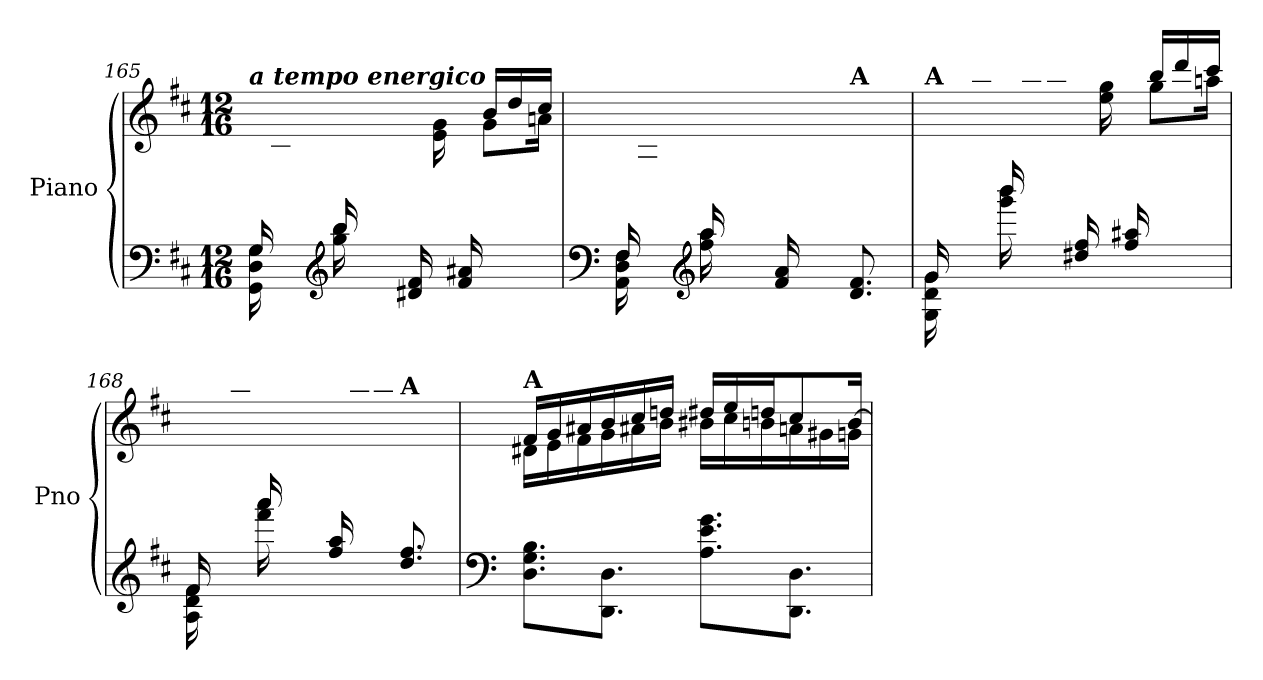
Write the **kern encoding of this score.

**kern	**kern
*part1	*part1
*staff2	*staff1
*I"Piano	*
*I'Pno	*
*clefF4	*clefG2
*k[f#c#]	*k[f#c#]
*M12/16	*M12/16
=165	=165
*^	*^
!	!	!LO:TX:a:Bi:t=a tempo energico	!
16G/LL	16GG\ 16D\ 16G\	16ryy	16ryy
*	*	*v	*v
8ryy	16ryy	16B\ 16d\
.	16ryy	16g\ 16b\JJ
*clefG2	*	*
16bb/LL	16gg\ 16bb\	16ryy
8ryy	16ryy	16f#\ 16a#X\
.	16ryy	16g\ 16b\JJ
16d#X/ 16f#/LL	4.ryy	16ryy
16ryy	.	16e\ 16g\
16f#/ 16a#X/JJ	.	16ryy
*	*	*^
8.ryy	.	16b/LL	8g\L
.	.	16dd/	.
.	.	16cc#/JJ	16an\Jk
*	*	*v	*v
=166	=166	=166
*clefF4	*	*
16F#/LL	16AA\ 16D\ 16F#\	16ryy
8ryy	16ryy	16A\ 16d\
.	16ryy	16f#\ 16a\JJ
*clefG2	*	*
16aa/LL	16ff#\ 16aa\	16ryy
8ryy	16ryy	16d\ 16f#\
.	16ryy	16e\ 16g\JJ
16f#/ 16a/LL	8.ryy	16ryy
4ryy	.	16g\ 16b\
.	.	16f#\ 16a\JJ
!	!	!LO:TX:a:B:t=A
.	8.d/ 8.f#/	8.ryy
16ryy	.	.
!!LO:LB:g=z
=167	=167	=167
*	*	*^
!	!	!LO:TX:a:B:t=A	!
16g/LL	16G\ 16d\ 16g\	16ryy	16ryy
*	*	*v	*v
8ryy	16ryy	16b\ 16dd\
.	16ryy	16gg\ 16bb\JJ
16bbb/LL	16ggg\ 16bbb\	16ryy
8ryy	16ryy	16ff#\ 16aa#X\
.	16ryy	16gg\ 16bb\JJ
16dd#X/ 16ff#/LL	4.ryy	16ryy
16ryy	.	16ee\ 16gg\
16ff#/ 16aa#/JJ	.	16ryy
*	*	*^
8.ryy	.	16bb/LL	8gg\L
.	.	16ddd/	.
.	.	16ccc#/JJ	16aan\Jk
*	*	*v	*v
=168	=168	=168
16f#/LL	16A\ 16d\ 16f#\	16ryy
8ryy	16ryy	16a\ 16dd\
.	16ryy	16ff#\ 16aa\JJ
16aaa/LL	16fff#\ 16aaa\	16ryy
8ryy	16ryy	16dd\ 16ff#\
.	16ryy	16ee\ 16gg\JJ
16ff#/ 16aa/LL	8.ryy	16ryy
4ryy	.	16gg\ 16bb\
.	.	16ff#\ 16aa\JJ
!	!	!LO:TX:a:B:t=A
.	8.dd/ 8.ff#/	8.ryy
16ryy	.	.
*v	*v	*
=169	=169
*clefF4	*
*	*^
!	!LO:TX:a:B:t=A	!
8.D\ 8.G\ 8.B\L	16f#/LL	16d#X\LL
.	16g/	16e\
.	16a#X/	16f#\
8.DD\ 8.D\J	16b/	16g\
.	16cc#/	16a#X\
.	16ddn/JJ	16b\JJ
8.A\ 8.e\ 8.g\L	16dd#X/LL	16b#X\LL
.	16ee/	16cc#\
.	16ddn/J	16bn\
8.DD\ 8.D\J	8cc#/	16an\
.	.	16g#X\
.	[16b/Jk	16gn\JJ
*	*v	*v
=	=
*-	*-
